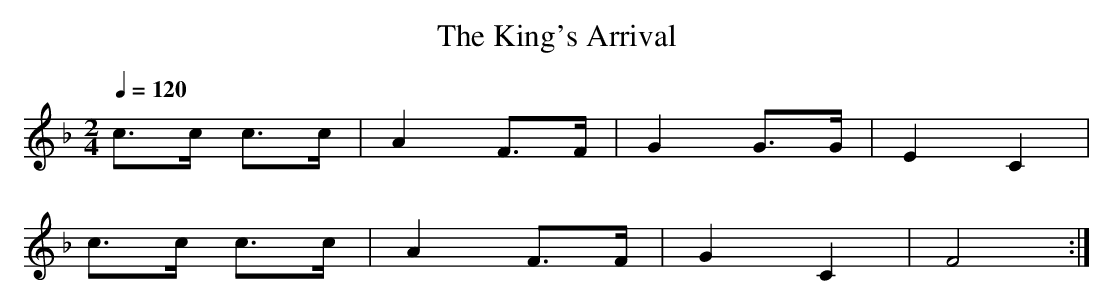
X:1
T:The King's Arrival
M:2/4
L:1/8
Q:1/4=120
K:F
c>c c>c|A2 F>F|G2 G>G|E2 C2|
c>c c>c|A2 F>F|G2 C2 |F4  :|
